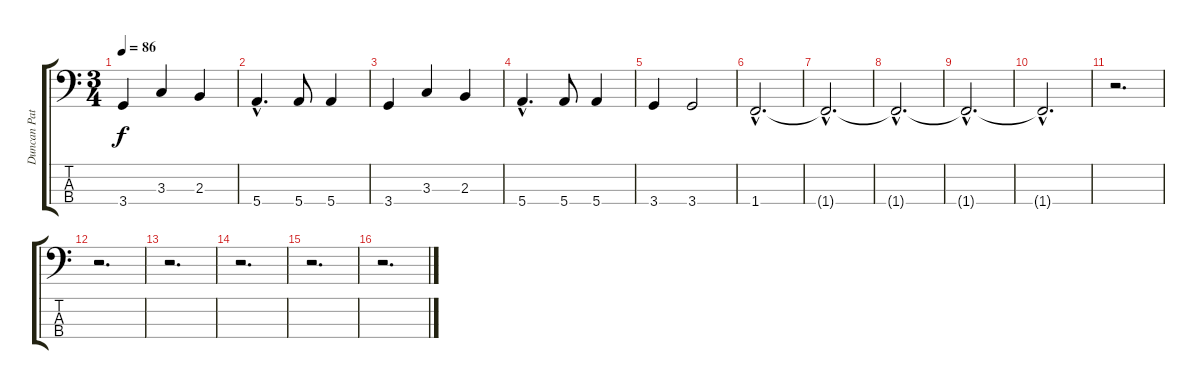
\track ("Duncan Patterson (Bass Guitar)" "Duncan Pat") {instrument electricbassfinger}
\staff {score tabs}
\tuning (G2 D2 A1 E1) {hide}
\ts (3 4)
\tempo 86
\clef f4
\ks c
3.4.4{dy f} 3.3.4 2.3.4 |
5.4{hac}.4{d} 5.4.8 5.4.4 |
3.4.4 3.3.4 2.3.4 |
5.4{hac}.4{d} 5.4.8 5.4.4 |
3.4.4 3.4.2 |
1.4{hac}.2{d} |
1.4{hac t}.2{d} |
1.4{hac t}.2{d} |
1.4{hac t}.2{d} |
1.4{hac t}.2{d} |
r.2{d} |
r.2{d} |
r.2{d} |
r.2{d} |
r.2{d} |
r.2{d}
